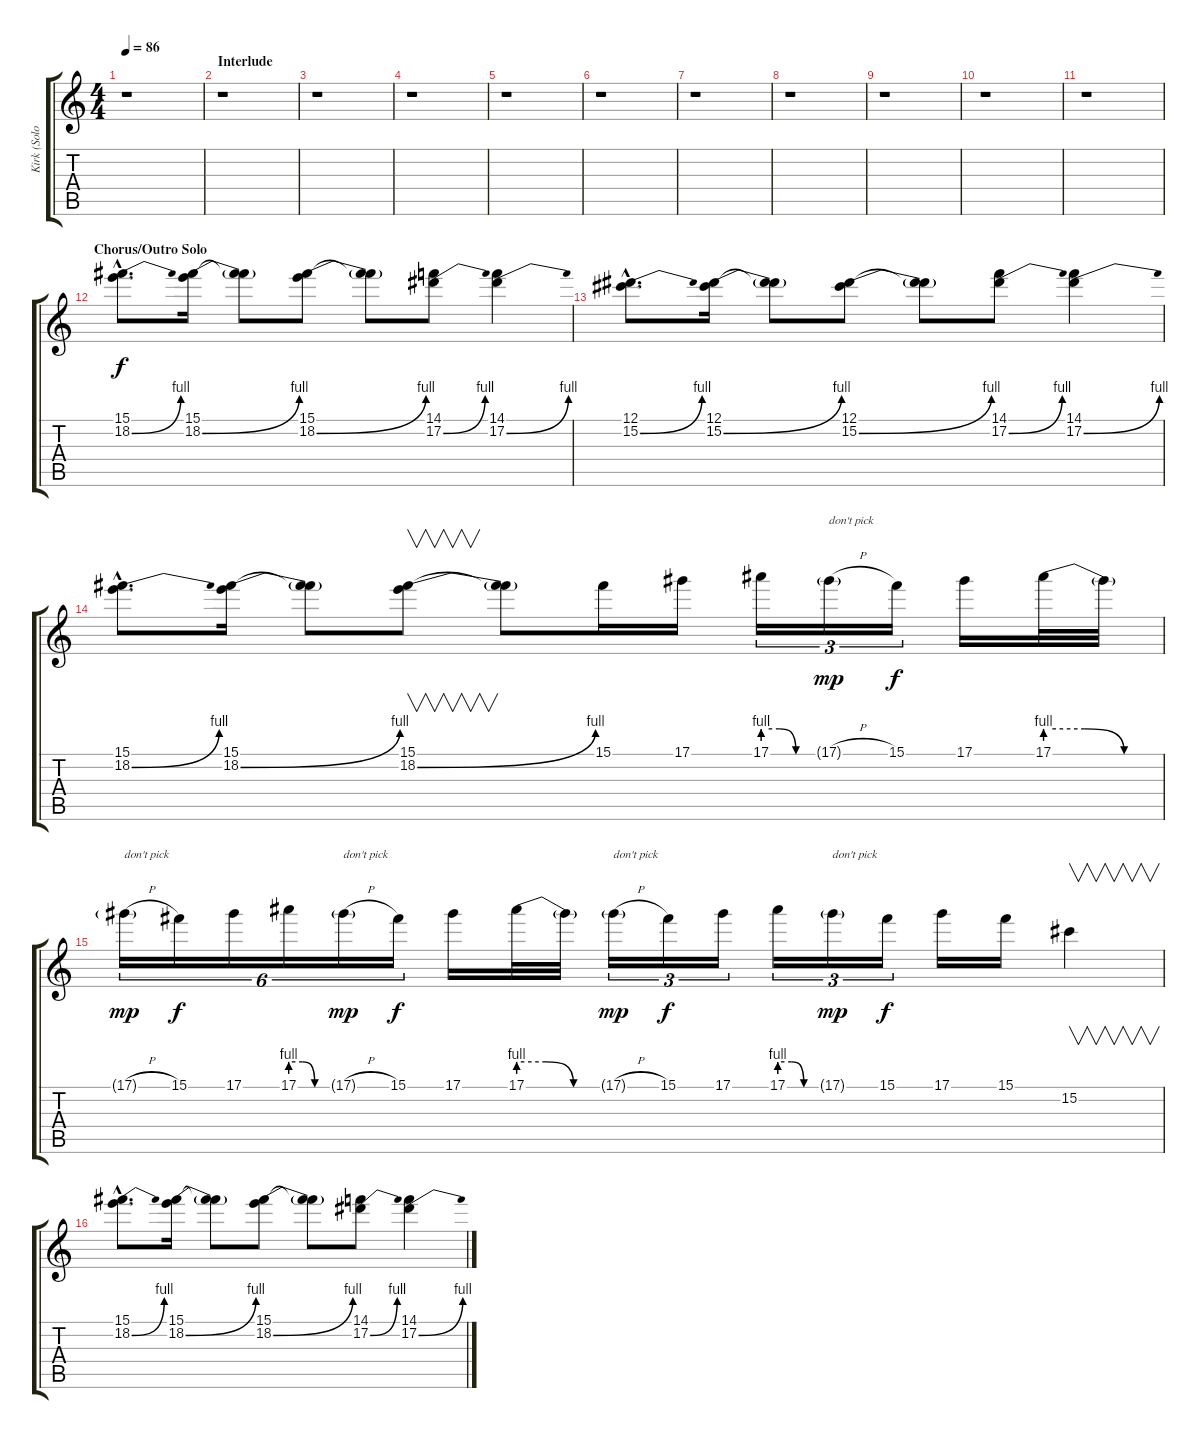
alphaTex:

\track ("Kirk (Solo)" "Kirk (Solo") {instrument overdrivenguitar}
\staff {score tabs}
\tuning (Eb4 Bb3 Gb3 Db3 Ab2 Eb2) {hide}
\ts (4 4)
\tempo 86
\clef g2
\ks c
r.1{dy mp} |
\section ("" "Interlude")
r.1 |
r.1 |
r.1 |
r.1 |
r.1 |
r.1 |
r.1 |
r.1 |
r.1 |
r.1 |
\section ("" "Chorus/Outro Solo")
(15.1{hac} 18.2{be (bend 0 0 60 4) hac}).8{d dy f} (15.1 18.2{be (bend 0 0 60 4)}).16 (15.1{t} 18.2{t}).8 (15.1 18.2{be (bend 0 0 60 4)}).8 (15.1{t} 18.2{t}).8 (14.1 17.2{be (bend 0 0 60 4)}).8 (14.1 17.2{be (bend 0 0 60 4)}).4 |
(12.1{hac} 15.2{be (bend 0 0 60 4) hac}).8{d} (12.1 15.2{be (bend 0 0 60 4)}).16 (12.1{t} 15.2{t}).8 (12.1 15.2{be (bend 0 0 60 4)}).8 (12.1{t} 15.2{t}).8 (14.1 17.2{be (bend 0 0 60 4)}).8 (14.1 17.2{be (bend 0 0 60 4)}).4 |
(15.1{hac} 18.2{be (bend 0 0 60 4) hac}).8{d} (15.1 18.2{be (bend 0 0 60 4)}).16 (15.1{t} 18.2{t}).8 (15.1 18.2{be (bend 0 0 60 4)}).8{v} (15.1{t} 18.2{t}).8 15.1.16 17.1.16 17.1{be (custom 0 4 20 4 40 0 60 0)}.16{tu (3 2)} 17.1{h g}.16{tu (3 2) txt "don't pick" dy mp} 15.1.16{tu (3 2) dy f} 17.1.16 17.1{be (custom 0 4 20 4 40 0 60 0)}.32 17.1{t}.32 |
17.1{h g}.16{tu (6 4) txt "don't pick" dy mp} 15.1.16{tu (6 4) dy f} 17.1.16{tu (6 4)} 17.1{be (custom 0 4 20 4 40 0 60 0)}.16{tu (6 4)} 17.1{h g}.16{tu (6 4) txt "don't pick" dy mp} 15.1.16{tu (6 4) dy f} 17.1.16 17.1{be (custom 0 4 20 4 40 0 60 0)}.32 17.1{t}.32 17.1{h g}.16{tu (3 2) txt "don't pick" dy mp} 15.1.16{tu (3 2) dy f} 17.1.16{tu (3 2)} 17.1{be (custom 0 4 20 4 40 0 60 0)}.16{tu (3 2)} 17.1{g}.16{tu (3 2) txt "don't pick" dy mp} 15.1.16{tu (3 2) dy f} 17.1.16 15.1.16 15.2.4{v} |
(15.1{hac} 18.2{be (bend 0 0 60 4) hac}).8{d} (15.1 18.2{be (bend 0 0 60 4)}).16 (15.1{t} 18.2{t}).8 (15.1 18.2{be (bend 0 0 60 4)}).8 (15.1{t} 18.2{t}).8 (14.1 17.2{be (bend 0 0 60 4)}).8 (14.1 17.2{be (bend 0 0 60 4)}).4
